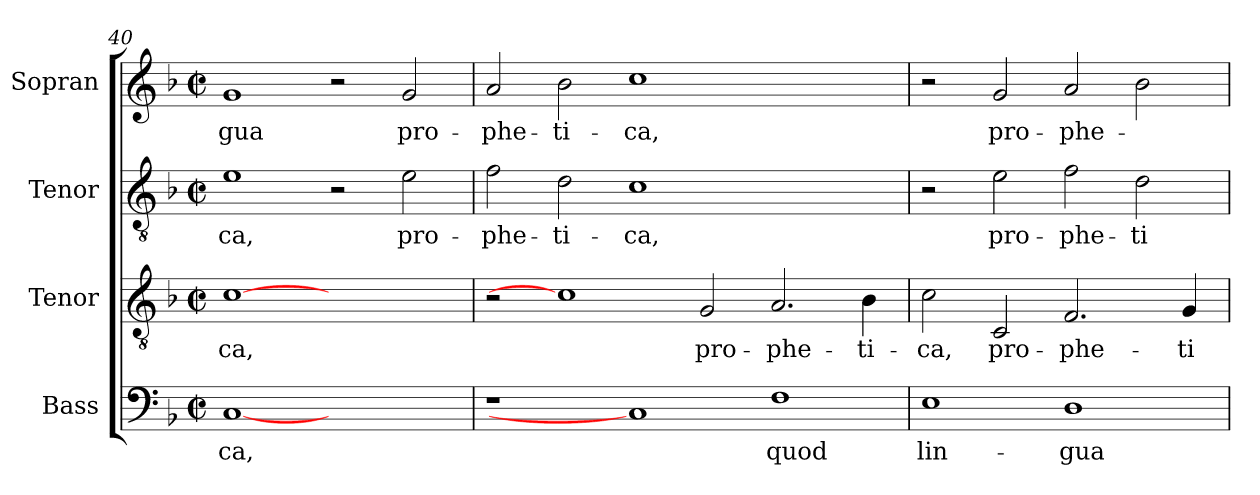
**kern	**text	**kern	**text	**kern	**text	**kern	**text
*part4	*part4	*part3	*part3	*part2	*part2	*part1	*part1
*staff4	*staff4	*staff3	*staff3	*staff2	*staff2	*staff1	*staff1
*I"Bass	*	*I"Tenor	*	*I"Tenor	*	*I"Sopran	*
*	*	*I'Tenor	*	*	*	*	*
*clefF4	*	*clefGv2	*	*clefGv2	*	*clefG2	*
*	*	*ITrd7c12	*	*ITrd7c12	*	*	*
*k[b-]	*	*k[b-]	*	*k[b-]	*	*k[b-]	*
*d:	*	*d:	*	*d:	*	*d:	*
*M2/2	*	*M2/2	*	*M2/2	*	*M2/2	*
*met(c|)	*	*met(c|)	*	*met(c|)	*	*met(c|)	*
=40	=40	=40	=40	=40	=40	=40	=40
!	!LO:LY:b:color=#000000	!	!	!	!	!	!
!	!	!	!LO:LY:b:color=#000000	!	!	!	!
!	!	!	!	!	!LO:LY:b:color=#000000	!	!
!	!	!	!	!	!	!	!LO:LY:b:color=#000000
[1Ci	-ca,	[1Ci	-ca,	1Ei	-ca,	1gi	-gua
1ryy	.	1ryy	.	2r	.	2r	.
!	!	!	!	!	!LO:LY:b:color=#000000	!	!
!	!	!	!	!	!	!	!LO:LY:b:color=#000000
.	.	.	.	2Ei\	pro-	2gi/	pro-
=41	=41	=41	=41	=41	=41	=41	=41
!	!	!	!	!	!LO:LY:b:color=#000000	!	!
!	!	!	!	!	!	!	!LO:LY:b:color=#000000
1r	.	2r	.	2Fi\	-phe-	2ai/	-phe-
!	!	!	!	!	!LO:LY:b:color=#000000	!	!
!	!	!	!	!	!	!	!LO:LY:b:color=#000000
.	.	1Ci]	.	2Di\	-ti-	2b-i\	-ti-
!	!	!	!	!	!LO:LY:b:color=#000000	!	!
!	!	!	!	!	!	!	!LO:LY:b:color=#000000
1Ci]	.	.	.	1Ci	-ca,	1cci	-ca,
!	!	!	!LO:LY:b:color=#000000	!	!	!	!
.	.	2GGi/	pro-	.	.	.	.
!	!LO:LY:b:color=#000000	!	!	!	!	!	!
!	!	!	!LO:LY:b:color=#000000	!	!	!	!
1Fi	quod	2.AAi/	-phe-	1ryy	.	1ryy	.
!	!	!	!LO:LY:b:color=#000000	!	!	!	!
.	.	4BB-i\	-ti-	.	.	.	.
=42	=42	=42	=42	=42	=42	=42	=42
!	!LO:LY:b:color=#000000	!	!	!	!	!	!
!	!	!	!LO:LY:b:color=#000000	!	!	!	!
1Ei	lin-	2Ci\	-ca,	2r	.	2r	.
!	!	!	!LO:LY:b:color=#000000	!	!	!	!
!	!	!	!	!	!LO:LY:b:color=#000000	!	!
!	!	!	!	!	!	!	!LO:LY:b:color=#000000
.	.	2CCi/	pro-	2Ei\	pro-	2gi/	pro-
!	!LO:LY:b:color=#000000	!	!	!	!	!	!
!	!	!	!LO:LY:b:color=#000000	!	!	!	!
!	!	!	!	!	!LO:LY:b:color=#000000	!	!
!	!	!	!	!	!	!	!LO:LY:b:color=#000000
1Di	-gua	2.FFi/	-phe-	2Fi\	-phe-	2ai/	-phe-
!	!	!	!	!	!LO:LY:b:color=#000000	!	!
.	.	.	.	2Di\	-ti-	2b-i\	.
!	!	!	!LO:LY:b:color=#000000	!	!	!	!
.	.	4GGi/	-ti-	.	.	.	.
=	=	=	=	=	=	=	=
*-	*-	*-	*-	*-	*-	*-	*-
